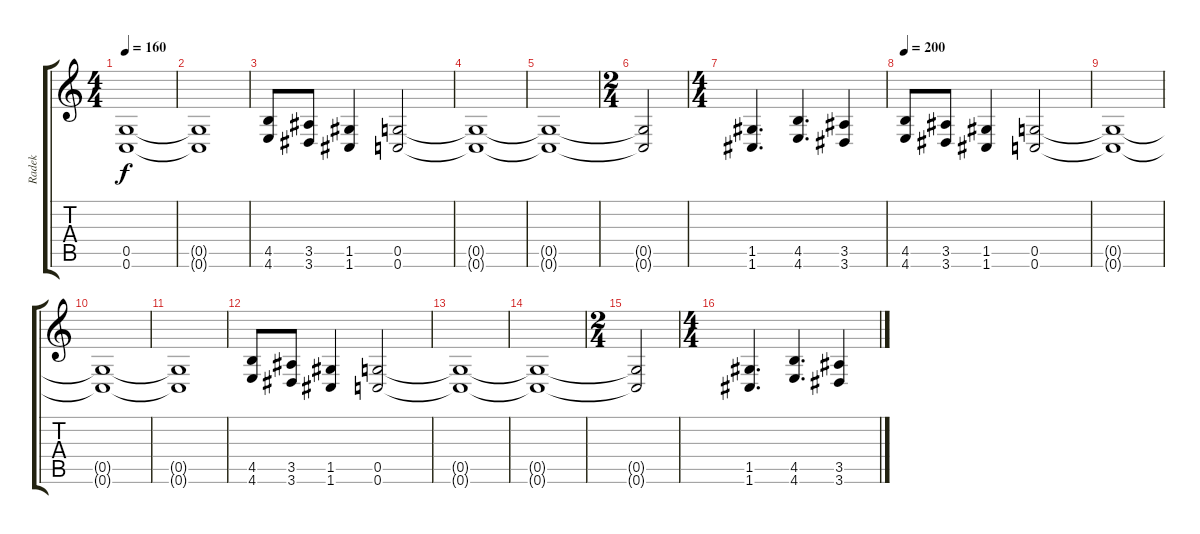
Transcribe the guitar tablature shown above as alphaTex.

\track ("Radek" "Radek") {instrument distortionguitar}
\staff {score tabs}
\tuning (C4 A3 F3 C3 G2 C2) {hide}
\ts (4 4)
\tempo 160
\clef g2
\ks c
(0.5{t} 0.6{t}).1{dy f} |
(0.5{t} 0.6{t}).1 |
(4.5 4.6).8 (3.5 3.6).8 (1.5 1.6).4 (0.5 0.6).2 |
(0.5{t} 0.6{t}).1 |
(0.5{t} 0.6{t}).1 |
\ts (2 4)
(0.5{t} 0.6{t}).2 |
\ts (4 4)
(1.5 1.6).4{d} (4.5 4.6).4{d} (3.5 3.6).4 |
\tempo 200
(4.5 4.6).8 (3.5 3.6).8 (1.5 1.6).4 (0.5 0.6).2 |
(0.5{t} 0.6{t}).1 |
(0.5{t} 0.6{t}).1 |
(0.5{t} 0.6{t}).1 |
(4.5 4.6).8 (3.5 3.6).8 (1.5 1.6).4 (0.5 0.6).2 |
(0.5{t} 0.6{t}).1 |
(0.5{t} 0.6{t}).1 |
\ts (2 4)
(0.5{t} 0.6{t}).2 |
\ts (4 4)
(1.5 1.6).4{d} (4.5 4.6).4{d} (3.5 3.6).4
